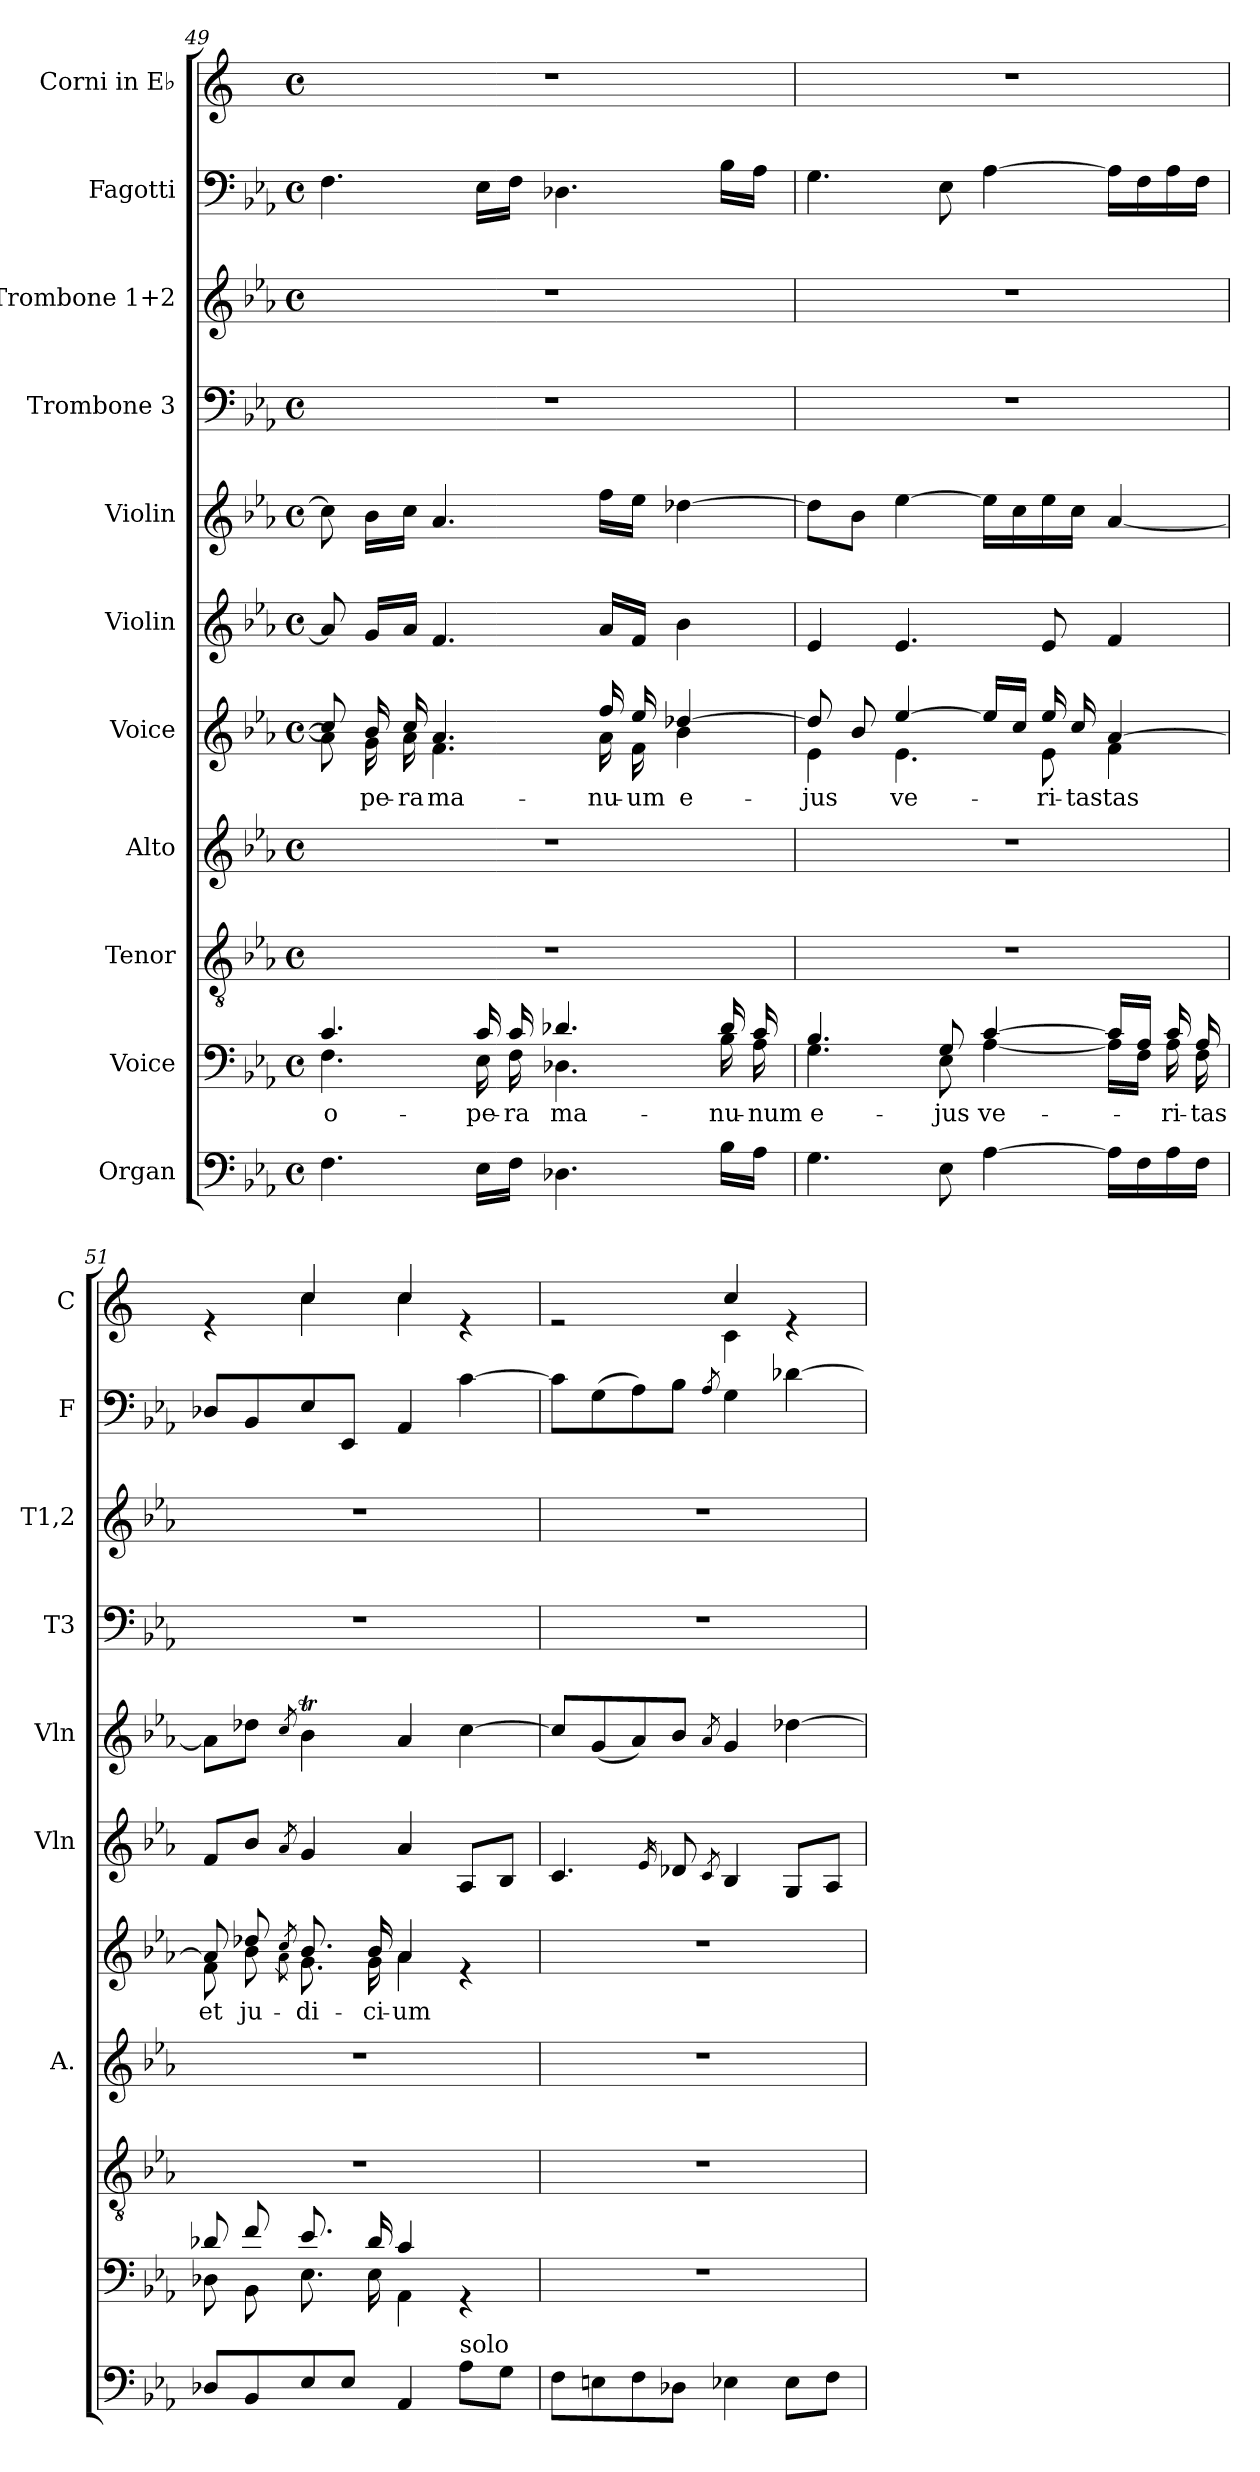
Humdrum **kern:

**kern	**kern	**text	**kern	**kern	**kern	**text	**kern	**kern	**kern	**kern	**kern	**kern
*part11	*part10	*part10	*part9	*part8	*part7	*part7	*part6	*part5	*part4	*part3	*part2	*part1
*staff11	*staff10	*staff10	*staff9	*staff8	*staff7	*staff7	*staff6	*staff5	*staff4	*staff3	*staff2	*staff1
*I"Organ	*I"Voice	*	*I"Tenor	*I"Alto	*I"Voice	*	*I"Violin	*I"Violin	*I"Trombone 3	*I"Trombone 1+2	*I"Fagotti	*I"Corni in E♭
*	*	*	*	*I'A.	*	*	*I'Vln	*I'Vln	*I'T3	*I'T1,2	*I'F	*I'C
!!LO:PB:g=z
*clefF4	*clefF4	*	*clefGv2	*clefG2	*clefG2	*	*clefG2	*clefG2	*clefF4	*clefG2	*clefF4	*clefG2
*	*	*	*	*	*	*	*	*	*	*	*	*ITrd5c9
*k[b-e-a-]	*k[b-e-a-]	*	*k[b-e-a-]	*k[b-e-a-]	*k[b-e-a-]	*	*k[b-e-a-]	*k[b-e-a-]	*k[b-e-a-]	*k[b-e-a-]	*k[b-e-a-]	*k[b-e-a-]
*M4/4	*M4/4	*	*M4/4	*M4/4	*M4/4	*	*M4/4	*M4/4	*M4/4	*M4/4	*M4/4	*M4/4
*met(c)	*met(c)	*	*met(c)	*met(c)	*met(c)	*	*met(c)	*met(c)	*met(c)	*met(c)	*met(c)	*met(c)
=49	=49	=49	=49	=49	=49	=49	=49	=49	=49	=49	=49	=49
*	*^	*	*	*	*	*	*	*	*	*	*	*
!	!	!	!LO:LY:b	!	!	!	!	!	!	!	!	!	!
*	*	*	*	*	*	*^	*	*	*	*	*	*	*
4.F\	4.c/	4.F\	o-	1r	1r	8cc/]	8a-\]	.	8a-/]	8cc\]	1r	1r	4.F\	1r
!	!	!	!	!	!	!	!	!LO:LY:b	!	!	!	!	!	!
.	.	.	.	.	.	16b-/	16g\	-pe-	16g/LL	16b-\LL	.	.	.	.
!	!	!	!	!	!	!	!	!LO:LY:b	!	!	!	!	!	!
.	.	.	.	.	.	16cc/	16a-\	-ra	16a-/JJ	16cc\JJ	.	.	.	.
!	!	!	!	!	!	!	!	!LO:LY:b	!	!	!	!	!	!
.	.	.	.	.	.	4.a-/	4.f\	ma-	4.f/	4.a-/	.	.	.	.
!	!	!	!LO:LY:b	!	!	!	!	!	!	!	!	!	!	!
16E-\LL	16c/	16E-\	-pe-	.	.	.	.	.	.	.	.	.	16E-\LL	.
!	!	!	!LO:LY:b	!	!	!	!	!	!	!	!	!	!	!
16F\JJ	16c/	16F\	-ra	.	.	.	.	.	.	.	.	.	16F\JJ	.
!	!	!	!LO:LY:b	!	!	!	!	!	!	!	!	!	!	!
4.D-X\	4.d-X/	4.D-X\	ma-	.	.	.	.	.	.	.	.	.	4.D-X\	.
!	!	!	!	!	!	!	!	!LO:LY:b	!	!	!	!	!	!
.	.	.	.	.	.	16ff/	16a-\	-nu-	16a-/LL	16ff\LL	.	.	.	.
!	!	!	!	!	!	!	!	!LO:LY:b	!	!	!	!	!	!
.	.	.	.	.	.	16ee-/	16f\	-um	16f/JJ	16ee-\JJ	.	.	.	.
!	!	!	!	!	!	!	!	!LO:LY:b	!	!	!	!	!	!
.	.	.	.	.	.	[4dd-X/	4b-\	e-	4b-\	[4dd-X\	.	.	.	.
!	!	!	!LO:LY:b	!	!	!	!	!	!	!	!	!	!	!
16B-\LL	16d-/	16B-\	-nu-	.	.	.	.	.	.	.	.	.	16B-\LL	.
!	!	!	!LO:LY:b	!	!	!	!	!	!	!	!	!	!	!
16A-\JJ	16c/	16A-\	-num	.	.	.	.	.	.	.	.	.	16A-\JJ	.
=50	=50	=50	=50	=50	=50	=50	=50	=50	=50	=50	=50	=50	=50	=50
!	!	!	!LO:LY:b	!	!	!	!	!LO:LY:b	!	!	!	!	!	!
4.G\	4.B-/	4.G\	e-	1r	1r	8dd-/]	4e-\	-jus	4e-/	8dd-\L]	1r	1r	4.G\	1r
.	.	.	.	.	.	8b-/	.	.	.	8b-\J	.	.	.	.
!	!	!	!	!	!	!	!	!LO:LY:b	!	!	!	!	!	!
.	.	.	.	.	.	[4ee-/	4.e-\	ve-	4.e-/	[4ee-\	.	.	.	.
!	!	!	!LO:LY:b	!	!	!	!	!	!	!	!	!	!	!
8E-\	8G/	8E-\	-jus	.	.	.	.	.	.	.	.	.	8E-\	.
!	!	!	!LO:LY:b	!	!	!	!	!	!	!	!	!	!	!
[4A-\	[4c/	[4A-\	ve-	.	.	16ee-/LL]	.	.	.	16ee-\LL]	.	.	[4A-\	.
.	.	.	.	.	.	16cc/JJ	.	.	.	16cc\	.	.	.	.
!	!	!	!	!	!	!	!	!LO:LY:b	!	!	!	!	!	!
.	.	.	.	.	.	16ee-/	8e-\	-ri-	8e-/	16ee-\	.	.	.	.
!	!	!	!	!	!	!	!	!LO:LY:b	!	!	!	!	!	!
.	.	.	.	.	.	16cc/	.	tas	.	16cc\JJ	.	.	.	.
!	!	!	!	!	!	!	!	!LO:LY:b	!	!	!	!	!	!
!	!	!	!	!	!	!	!	!LO:LY:b	!	!	!	!	!	!
16A-\LL]	16c/LL]	16A-\LL]	.	.	.	[4a-/	4f\	-tas	4f/	[4a-/	.	.	16A-\LL]	.
16F\	16A-/JJ	16F\JJ	.	.	.	.	.	.	.	.	.	.	16F\	.
!	!	!	!LO:LY:b	!	!	!	!	!	!	!	!	!	!	!
16A-\	16c/	16A-\	-ri-	.	.	.	.	.	.	.	.	.	16A-\	.
!	!	!	!LO:LY:b	!	!	!	!	!	!	!	!	!	!	!
16F\JJ	16A-/	16F\	-tas	.	.	.	.	.	.	.	.	.	16F\JJ	.
=51	=51	=51	=51	=51	=51	=51	=51	=51	=51	=51	=51	=51	=51	=51
!	!	!	!	!	!	!	!	!LO:LY:b	!	!	!	!	!	!
*	*	*	*	*	*	*	*	*	*	*	*	*	*	*^
8D-X/L	8d-X/	8D-X\	.	1r	1r	8a-/]	8f\	et	8f/L	8a-\L]	1r	1r	8D-X/L	4re	4ryy
!	!	!	!	!	!	!	!	!LO:LY:b	!	!	!	!	!	!	!
8BB-/	8f/	8BB-\	.	.	.	8dd-X/	8b-\	ju-	8b-/J	8dd-X\J	.	.	8BB-/	.	.
.	.	.	.	.	.	8qcc/	8qa-\	.	8qa-/	8qcc/	.	.	.	.	.
!	!	!	!	!	!	!	!	!LO:LY:b	!	!	!	!	!	!	!
8E-/	8.e-/	8.E-\	.	.	.	8.b-/	8.g\	-di-	4g/	4b-T\	.	.	8E-/	4e-/	4e-\
8E-/J	.	.	.	.	.	.	.	.	.	.	.	.	8EE-/J	.	.
!	!	!	!	!	!	!	!	!LO:LY:b	!	!	!	!	!	!	!
.	16d-/	16E-\	.	.	.	16b-/	16g\	-ci-	.	.	.	.	.	.	.
!	!	!	!	!	!	!	!	!LO:LY:b	!	!	!	!	!	!	!
4AA-/	4c/	4AA-\	.	.	.	4a-/	4a-\	-um	4a-/	4a-/	.	.	4AA-/	4e-/	4e-\
!LO:TX:a:t=solo	!	!	!	!	!	!	!	!	!	!	!	!	!	!	!
8A-\L	4rGG	4ryy	.	.	.	4re	4ryy	.	8A-/L	[4cc\	.	.	[4c\	4re	4ryy
8G\J	.	.	.	.	.	.	.	.	8B-/J	.	.	.	.	.	.
*	*v	*v	*	*	*	*v	*v	*	*	*	*	*	*	*	*
!!LO:LB:g=z	!!
=52	=52	=52	=52	=52	=52	=52	=52	=52	=52	=52	=52	=52	=52
8F\L	1r	.	1r	1r	1r	.	4.c/	8cc/L]	1r	1r	8c\L]	2re	2ryy
8En\	.	.	.	.	.	.	.	(8g/	.	.	(8G\	.	.
8F\	.	.	.	.	.	.	.	8a-/)	.	.	8A-\)	.	.
.	.	.	.	.	.	.	16qe-/	.	.	.	.	.	.
8D-X\J	.	.	.	.	.	.	8d-X/	8b-/J	.	.	8B-\J	.	.
.	.	.	.	.	.	.	8qc/	8qa-/	.	.	8qA-/	.	.
4E-X\	.	.	.	.	.	.	4B-/	4g/	.	.	4G\	4e-/	4E-\
8E-\L	.	.	.	.	.	.	8G/L	[4dd-X\	.	.	[4d-X\	4re	4ryy
8F\J	.	.	.	.	.	.	8A-/J	.	.	.	.	.	.
*	*	*	*	*	*	*	*	*	*	*	*	*v	*v
=	=	=	=	=	=	=	=	=	=	=	=	=
*-	*-	*-	*-	*-	*-	*-	*-	*-	*-	*-	*-	*-
